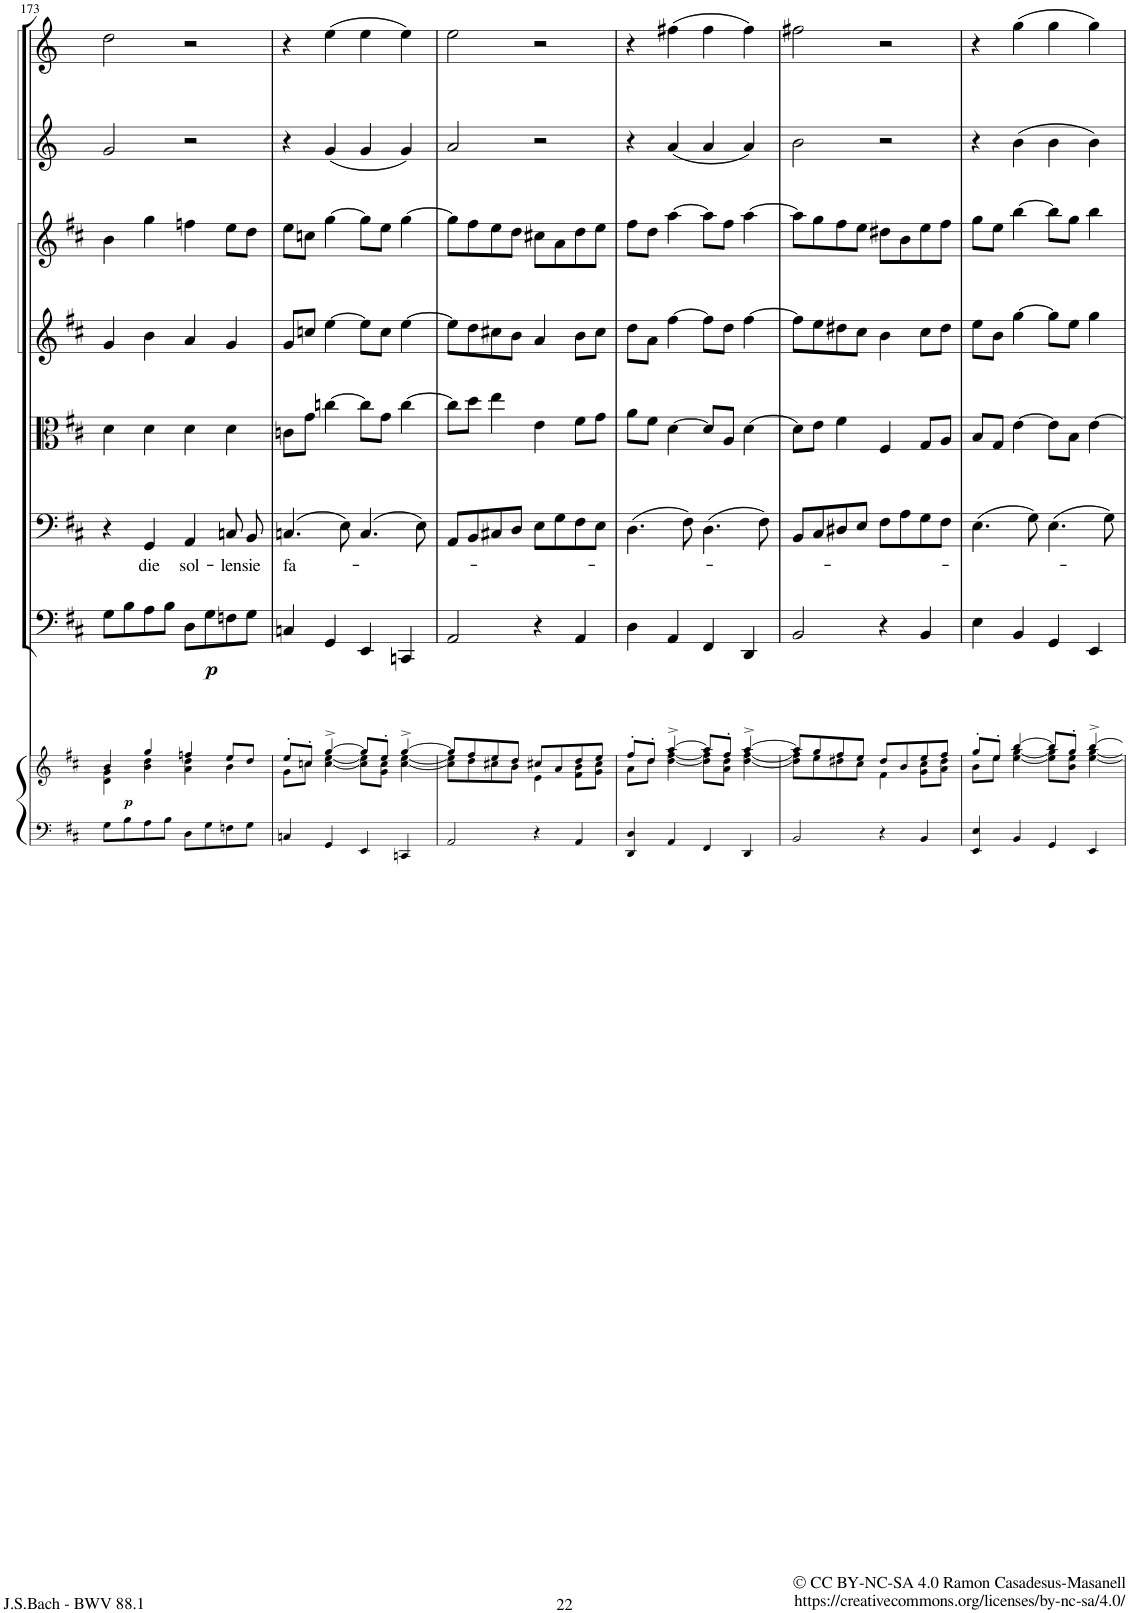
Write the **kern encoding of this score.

**kern	**kern	**dynam	**kern	**dynam	**kern	**text	**kern	**kern	**kern	**kern	**kern
*part8	*part8	*part8	*part7	*part7	*part6	*part6	*part5	*part4	*part3	*part2	*part1
*staff9	*staff8	*staff8/9	*staff7	*staff7	*staff6	*staff6	*staff5	*staff4	*staff3	*staff2	*staff1
*I"Piano reduction	*	*	*I"Continuo	*	*I"Basso	*	*I"Thaile Viola	*I"Oboe d'amore II Violino II	*I"Oboe d'amore I Violino I	*I"Corno II	*I"Corno I
*I'Pno	*	*	*	*	*	*	*	*	*	*	*
!!LO:PB:g=z
*clefF4	*clefG2	*	*clefF4	*	*clefF4	*	*clefC3	*clefG2	*clefG2	*clefG2	*clefG2
*	*	*	*	*	*	*	*	*	*	*ITrd3c5	*ITrd3c5
*k[f#c#]	*k[f#c#]	*	*k[f#c#]	*	*k[f#c#]	*	*k[f#c#]	*k[f#c#]	*k[f#c#]	*k[]	*k[]
*M2/2	*M2/2	*	*M2/2	*	*M2/2	*	*M2/2	*M2/2	*M2/2	*M2/2	*M2/2
*met(c|)	*met(c|)	*	*met(c|)	*	*met(c|)	*	*met(c|)	*met(c|)	*met(c|)	*met(c|)	*met(c|)
=173	=173	=173	=173	=173	=173	=173	=173	=173	=173	=173	=173
*	*^	*	*	*	*	*	*	*	*	*	*
*	*	*^	*	*	*	*	*	*	*	*	*	*
8G\L	4b/	4d\ 4g\	8ryy	.	8G\L	.	4r	.	4d\	4g/	4b\	2g/	2dd\
!	!	!	!	!LO:DY:b	!	!	!	!	!	!	!	!	!
8B\	.	.	2..ryy	p	8B\	.	.	.	.	.	.	.	.
!	!	!	!	!	!	!	!	!LO:LY:b	!	!	!	!	!
8A\	4gg/	4b\ 4dd\	.	.	8A\	.	4GG/	die	4d\	4b\	4gg\	.	.
8B\J	.	.	.	.	8B\J	.	.	.	.	.	.	.	.
!	!	!	!	!	!	!	!	!LO:LY:b	!	!	!	!	!
8D\L	4ffn/	4a\ 4dd\	.	.	8D\L	.	4AA/	sol-	4d\	4a/	4ffn\	2r	2r
!	!	!	!	!	!	!LO:DY:b	!	!	!	!	!	!	!
8G\	.	.	.	.	8G\	p	.	.	.	.	.	.	.
!	!	!	!	!	!	!	!	!LO:LY:b	!	!	!	!	!
8Fn\	8ee/L	4b\	.	.	8Fn\	.	8Cn/	-len	4d\	4g/	8ee\L	.	.
!	!	!	!	!	!	!	!	!LO:LY:b	!	!	!	!	!
8G\J	8dd/J	.	.	.	8G\J	.	8BB/	sie	.	.	8dd\J	.	.
=174	=174	=174	=174	=174	=174	=174	=174	=174	=174	=174	=174	=174	=174
!	!	!	!	!	!	!	!	!LO:LY:b	!	!	!	!	!
*	*	*v	*v	*	*	*	*	*	*	*	*	*	*
4Cn/	8ee'/L	8g\L	.	4Cn/	.	(4.Cn/	fa-	8cn\L	8g/L	8ee\L	4r	4r
.	8ccn'/J	8cc\J	.	.	.	.	.	8g\J	8ccn/J	8ccn\J	.	.
4GG/	[4gg^/	[4cc\ [4ee\	.	4GG/	.	.	.	[4ccn\	[4ee\	[4gg\	(4g/	(4ee\
.	.	.	.	.	.	8E\)	.	.	.	.	.	.
4EE/	8gg/L]	8cc\] 8ee\]L	.	4EE/	.	(4.C/	.	8cc\L]	8ee\L]	8gg\L]	4g/	4ee\
.	8ee'/J	8g\ 8cc\J	.	.	.	.	.	8g\J	8cc\J	8ee\J	.	.
4CCn/	[4gg^/	[4cc\ [4ee\	.	4CCn/	.	.	.	[4cc\	[4ee\	[4gg\	4g/)	4ee\)
.	.	.	.	.	.	8E\)	.	.	.	.	.	.
=175	=175	=175	=175	=175	=175	=175	=175	=175	=175	=175	=175	=175
2AA/	8gg/L]	8cc\] 8ee\]L	.	2AA/	.	8AA/L	.	8cc\L]	8ee\L]	8gg\L]	2a/	2ee\
.	8ff#/	8dd\	.	.	.	8BB/	.	8dd\J	8dd\	8ff#\	.	.
.	8ee/	8cc#X\	.	.	.	8C#X/	.	4ee\	8cc#X\	8ee\	.	.
.	8dd/J	8b\J	.	.	.	8D/J	.	.	8b\J	8dd\J	.	.
4r	8cc#X/L	4e\	.	4r	.	8E\L	.	4e\	4a/	8cc#X\L	2r	2r
.	8a/	.	.	.	.	8G\	.	.	.	8a\	.	.
4AA/	8dd/	8f#\ 8b\L	.	4AA/	.	8F#\	.	8f#\L	8b\L	8dd\	.	.
.	8ee/J	8g\ 8cc#\J	.	.	.	8E\J	.	8g\J	8cc#\J	8ee\J	.	.
=176	=176	=176	=176	=176	=176	=176	=176	=176	=176	=176	=176	=176
4DD/ 4D/	8ff#'/L	8a\L	.	4D\	.	(4.D\	.	8a\L	8dd\L	8ff#\L	4r	4r
.	8dd'/J	8dd\J	.	.	.	.	.	8f#\J	8a\J	8dd\J	.	.
4AA/	[4aa^/	[4dd\ [4ff#\	.	4AA/	.	.	.	[4d\	[4ff#\	[4aa\	(4a/	(4ff#X\
.	.	.	.	.	.	8F#\)	.	.	.	.	.	.
4FF#/	8aa/L]	8dd\] 8ff#\]L	.	4FF#/	.	(4.D\	.	8d/L]	8ff#\L]	8aa\L]	4a/	4ff#\
.	8ff#'/J	8a\ 8dd\J	.	.	.	.	.	8A/J	8dd\J	8ff#\J	.	.
4DD/	[4aa^/	[4dd\ [4ff#\	.	4DD/	.	.	.	[4d\	[4ff#\	[4aa\	4a/)	4ff#\)
.	.	.	.	.	.	8F#\)	.	.	.	.	.	.
=177	=177	=177	=177	=177	=177	=177	=177	=177	=177	=177	=177	=177
2BB/	8aa/L]	8dd\] 8ff#\]L	.	2BB/	.	8BB/L	.	8d\L]	8ff#\L]	8aa\L]	2b\	2ff#X\
.	8gg/	8ee\	.	.	.	8C#/	.	8e\J	8ee\	8gg\	.	.
.	8ff#/	8dd#X\	.	.	.	8D#X/	.	4f#\	8dd#X\	8ff#\	.	.
.	8ee/J	8cc#\J	.	.	.	8E/J	.	.	8cc#\J	8ee\J	.	.
4r	8dd#/L	4f#\	.	4r	.	8F#\L	.	4F#/	4b\	8dd#X\L	2r	2r
.	8b/	.	.	.	.	8A\	.	.	.	8b\	.	.
4BB/	8ee/	8g\ 8cc#\L	.	4BB/	.	8G\	.	8G/L	8cc#\L	8ee\	.	.
.	8ff#/J	8a\ 8dd#\J	.	.	.	8F#\J	.	8A/J	8dd#\J	8ff#\J	.	.
=178	=178	=178	=178	=178	=178	=178	=178	=178	=178	=178	=178	=178
4EE/ 4E/	8gg'/L	8b\L	.	4E\	.	(4.E\	.	8B/L	8ee\L	8gg\L	4r	4r
.	8ee'/J	8ee\J	.	.	.	.	.	8G/J	8b\J	8ee\J	.	.
4BB/	[4bb/	[4ee\ [4gg\	.	4BB/	.	.	.	[4e\	[4gg\	[4bb\	(4b\	(4gg\
.	.	.	.	.	.	8G\)	.	.	.	.	.	.
4GG/	8bb/L]	8ee\] 8gg\]L	.	4GG/	.	(4.E\	.	8e\L]	8gg\L]	8bb\L]	4b\	4gg\
.	8gg'/J	8b\ 8ee\J	.	.	.	.	.	8B\J	8ee\J	8gg\J	.	.
4EE/	[4bb^/	[4ee\ [4gg\	.	4EE/	.	.	.	[4e\	4gg\	4bb\	4b\)	4gg\)
.	.	.	.	.	.	8G\)	.	.	.	.	.	.
*	*v	*v	*	*	*	*	*	*	*	*	*	*
=	=	=	=	=	=	=	=	=	=	=	=
*-	*-	*-	*-	*-	*-	*-	*-	*-	*-	*-	*-
